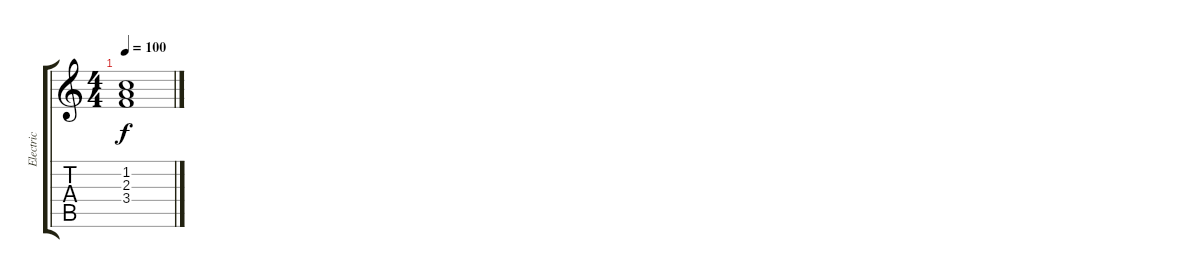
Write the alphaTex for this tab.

\track ("Electric" "Electric") {instrument overdrivenguitar}
\staff {score tabs}
\tuning (E4 B3 G3 D3 A2 E2) {hide}
\ts (4 4)
\tempo 100
\clef g2
\ks c
(1.2{t} 2.3{t} 3.4{t}).1{dy f}
